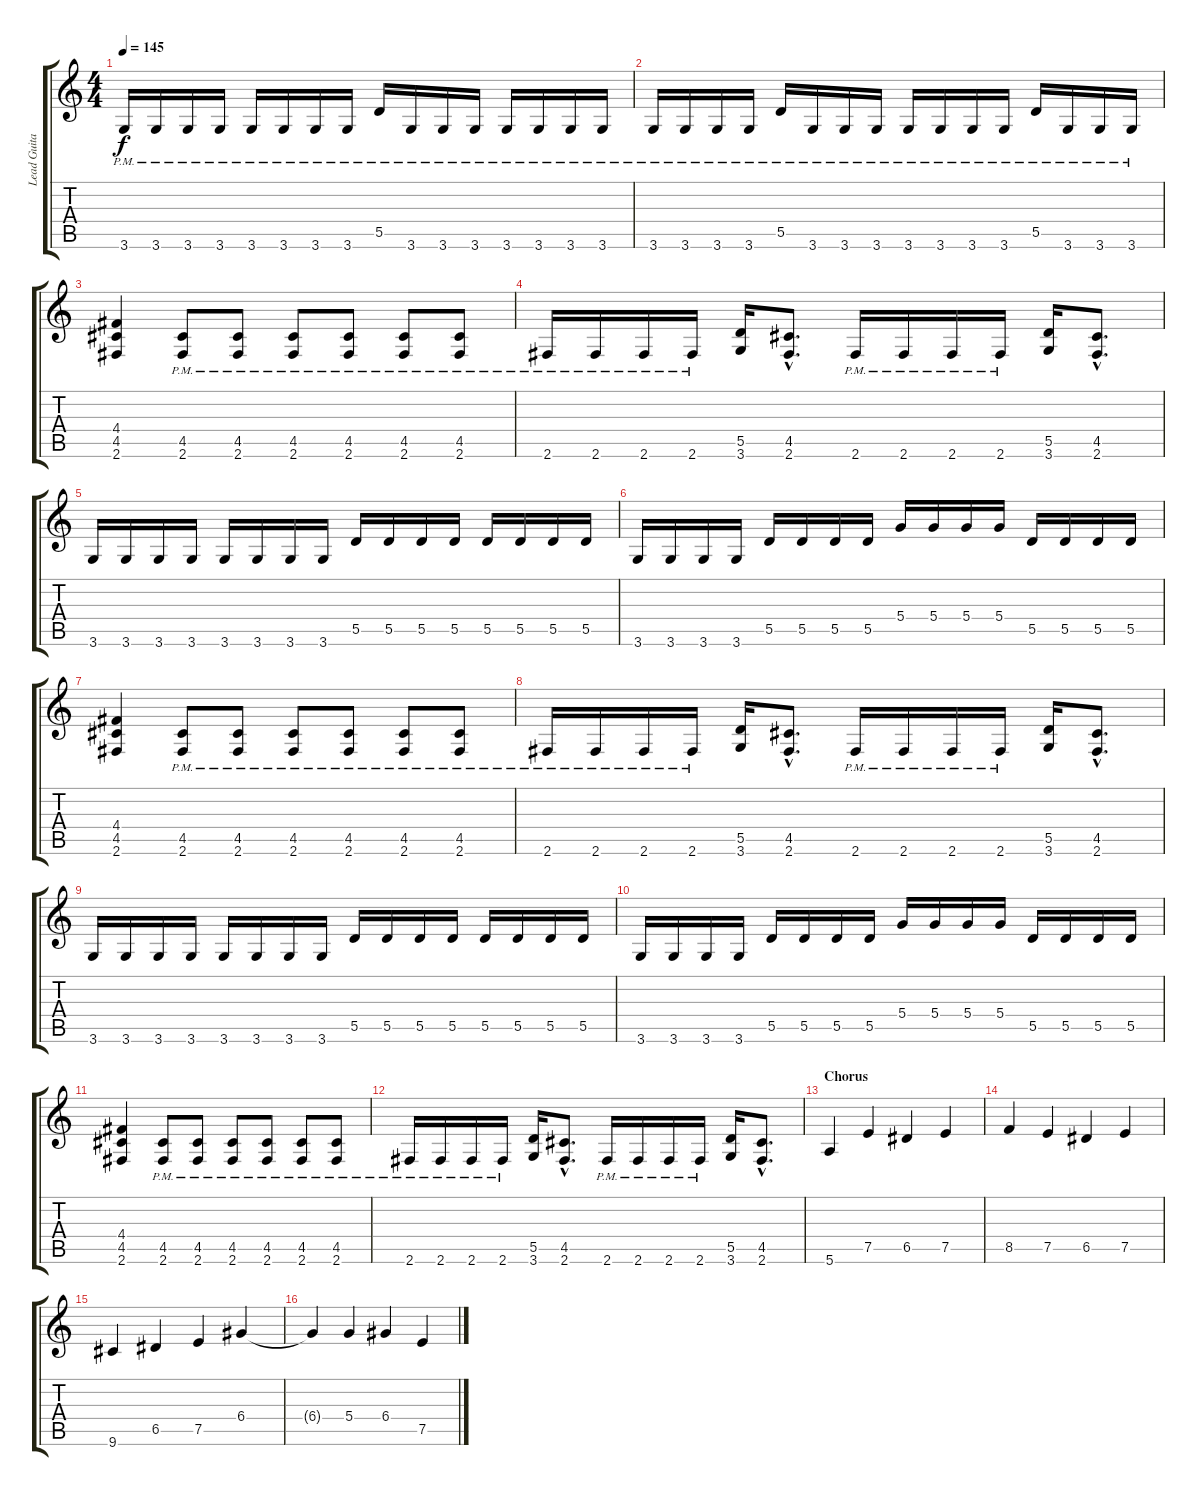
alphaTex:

\track ("Lead Guitar" "Lead Guita") {instrument distortionguitar}
\staff {score tabs}
\tuning (E4 B3 G3 D3 A2 E2) {hide}
\ts (4 4)
\tempo 145
\clef g2
\ks c
3.6{pm}.16{dy f} 3.6{pm}.16 3.6{pm}.16 3.6{pm}.16 3.6{pm}.16 3.6{pm}.16 3.6{pm}.16 3.6{pm}.16 5.5{pm}.16 3.6{pm}.16 3.6{pm}.16 3.6{pm}.16 3.6{pm}.16 3.6{pm}.16 3.6{pm}.16 3.6{pm}.16 |
3.6{pm}.16 3.6{pm}.16 3.6{pm}.16 3.6{pm}.16 5.5{pm}.16 3.6{pm}.16 3.6{pm}.16 3.6{pm}.16 3.6{pm}.16 3.6{pm}.16 3.6{pm}.16 3.6{pm}.16 5.5{pm}.16 3.6{pm}.16 3.6{pm}.16 3.6{pm}.16 |
(4.4 4.5 2.6).4 (4.5{pm} 2.6{pm}).8 (4.5{pm} 2.6{pm}).8 (4.5{pm} 2.6{pm}).8 (4.5{pm} 2.6{pm}).8 (4.5{pm} 2.6{pm}).8 (4.5{pm} 2.6{pm}).8 |
2.6{pm}.16 2.6{pm}.16 2.6{pm}.16 2.6{pm}.16 (5.5 3.6).16 (4.5{hac} 2.6{hac}).8{d} 2.6{pm}.16 2.6{pm}.16 2.6{pm}.16 2.6{pm}.16 (5.5 3.6).16 (4.5{hac} 2.6{hac}).8{d} |
3.6.16 3.6.16 3.6.16 3.6.16 3.6.16 3.6.16 3.6.16 3.6.16 5.5.16 5.5.16 5.5.16 5.5.16 5.5.16 5.5.16 5.5.16 5.5.16 |
3.6.16 3.6.16 3.6.16 3.6.16 5.5.16 5.5.16 5.5.16 5.5.16 5.4.16 5.4.16 5.4.16 5.4.16 5.5.16 5.5.16 5.5.16 5.5.16 |
(4.4 4.5 2.6).4 (4.5{pm} 2.6{pm}).8 (4.5{pm} 2.6{pm}).8 (4.5{pm} 2.6{pm}).8 (4.5{pm} 2.6{pm}).8 (4.5{pm} 2.6{pm}).8 (4.5{pm} 2.6{pm}).8 |
2.6{pm}.16 2.6{pm}.16 2.6{pm}.16 2.6{pm}.16 (5.5 3.6).16 (4.5{hac} 2.6{hac}).8{d} 2.6{pm}.16 2.6{pm}.16 2.6{pm}.16 2.6{pm}.16 (5.5 3.6).16 (4.5{hac} 2.6{hac}).8{d} |
3.6.16 3.6.16 3.6.16 3.6.16 3.6.16 3.6.16 3.6.16 3.6.16 5.5.16 5.5.16 5.5.16 5.5.16 5.5.16 5.5.16 5.5.16 5.5.16 |
3.6.16 3.6.16 3.6.16 3.6.16 5.5.16 5.5.16 5.5.16 5.5.16 5.4.16 5.4.16 5.4.16 5.4.16 5.5.16 5.5.16 5.5.16 5.5.16 |
(4.4 4.5 2.6).4 (4.5{pm} 2.6{pm}).8 (4.5{pm} 2.6{pm}).8 (4.5{pm} 2.6{pm}).8 (4.5{pm} 2.6{pm}).8 (4.5{pm} 2.6{pm}).8 (4.5{pm} 2.6{pm}).8 |
2.6{pm}.16 2.6{pm}.16 2.6{pm}.16 2.6{pm}.16 (5.5 3.6).16 (4.5{hac} 2.6{hac}).8{d} 2.6{pm}.16 2.6{pm}.16 2.6{pm}.16 2.6{pm}.16 (5.5 3.6).16 (4.5{hac} 2.6{hac}).8{d} |
\section ("" "Chorus")
5.6.4{volume 16} 7.5.4 6.5.4 7.5.4 |
8.5.4 7.5.4 6.5.4 7.5.4 |
9.6.4 6.5.4 7.5.4 6.4.4 |
6.4{t}.4 5.4.4 6.4.4 7.5.4
